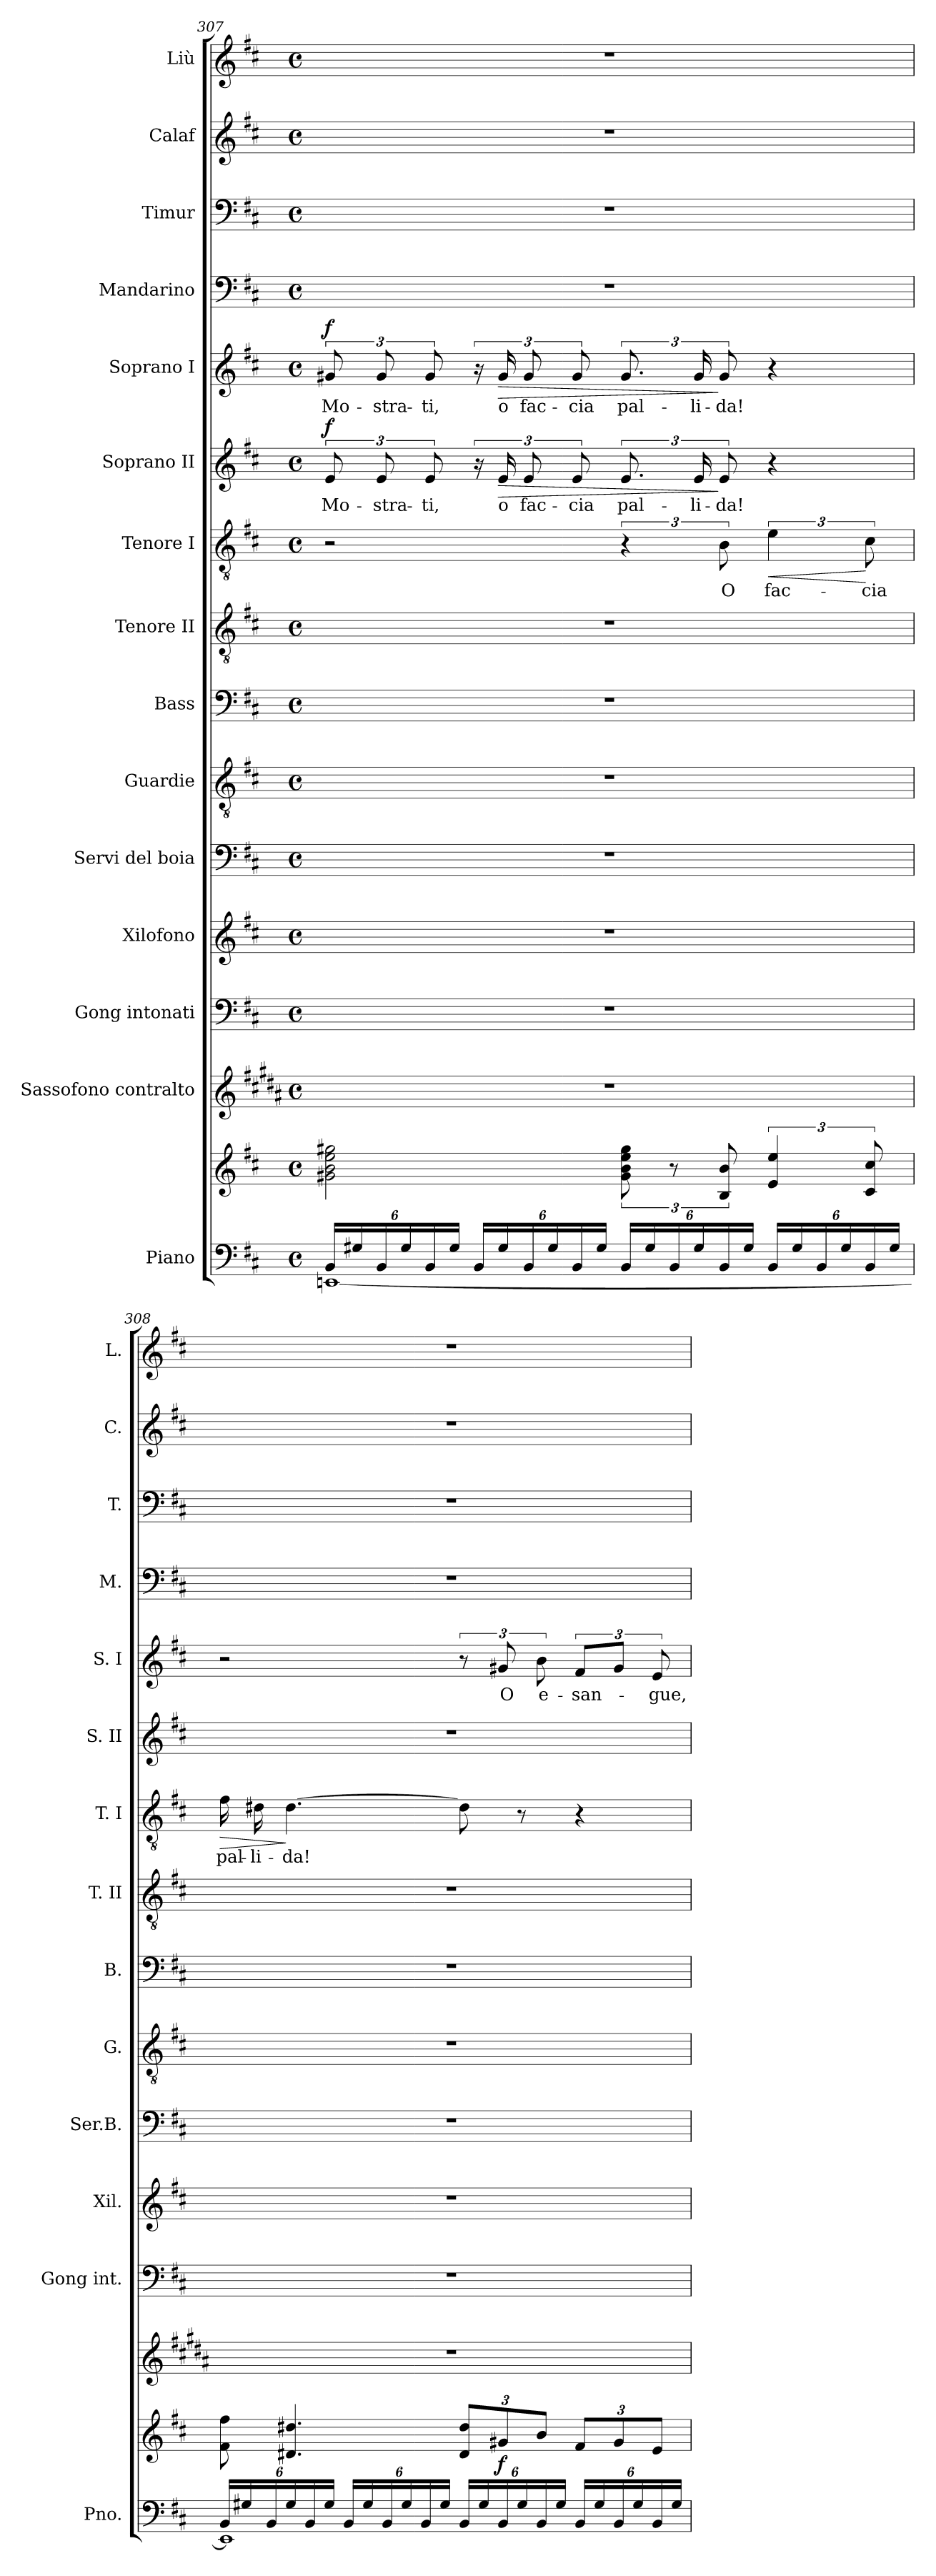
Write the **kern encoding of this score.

**kern	**kern	**dynam	**kern	**kern	**kern	**kern	**kern	**kern	**kern	**kern	**text	**dynam	**kern	**text	**dynam	**kern	**text	**dynam	**kern	**kern	**kern	**kern
*part15	*part15	*part15	*part14	*part13	*part12	*part11	*part10	*part9	*part8	*part7	*part7	*part7	*part6	*part6	*part6	*part5	*part5	*part5	*part4	*part3	*part2	*part1
*staff16	*staff15	*staff15/16	*staff14	*staff13	*staff12	*staff11	*staff10	*staff9	*staff8	*staff7	*staff7	*staff7	*staff6	*staff6	*staff6	*staff5	*staff5	*staff5	*staff4	*staff3	*staff2	*staff1
*I"Piano	*	*	*I"Sassofono contralto	*I"Gong intonati	*I"Xilofono	*I"Servi del boia	*I"Guardie	*I"Bass	*I"Tenore II	*I"Tenore I	*	*	*I"Soprano II	*	*	*I"Soprano I	*	*	*I"Mandarino	*I"Timur	*I"Calaf	*I"Liù
*I'Pno.	*	*	*	*I'Gong int.	*I'Xil.	*I'Ser.B.	*I'G.	*I'B.	*I'T. II	*I'T. I	*	*	*I'S. II	*	*	*I'S. I	*	*	*I'M.	*I'T.	*I'C.	*I'L.
*clefF4	*clefG2	*	*clefG2	*clefF4	*clefG2	*clefF4	*clefGv2	*clefF4	*clefGv2	*clefGv2	*	*	*clefG2	*	*	*clefG2	*	*	*clefF4	*clefF4	*clefG2	*clefG2
*	*	*	*ITrd5c9	*	*ITrd-7c-12	*	*	*	*	*	*	*	*	*	*	*	*	*	*	*	*	*
*k[f#c#]	*k[f#c#]	*	*k[f#c#]	*k[f#c#]	*k[f#c#]	*k[f#c#]	*k[f#c#]	*k[f#c#]	*k[f#c#]	*k[f#c#]	*	*	*k[f#c#]	*	*	*k[f#c#]	*	*	*k[f#c#]	*k[f#c#]	*k[f#c#]	*k[f#c#]
*M4/4	*M4/4	*	*M4/4	*M4/4	*M4/4	*M4/4	*M4/4	*M4/4	*M4/4	*M4/4	*	*	*M4/4	*	*	*M4/4	*	*	*M4/4	*M4/4	*M4/4	*M4/4
*met(c)	*met(c)	*	*met(c)	*met(c)	*met(c)	*met(c)	*met(c)	*met(c)	*met(c)	*met(c)	*	*	*met(c)	*	*	*met(c)	*	*	*met(c)	*met(c)	*met(c)	*met(c)
*Xbrackettup	*	*	*	*	*	*	*	*	*	*	*	*	*	*	*	*	*	*	*	*	*	*
=307	=307	=307	=307	=307	=307	=307	=307	=307	=307	=307	=307	=307	=307	=307	=307	=307	=307	=307	=307	=307	=307	=307
*^	*	*	*	*	*	*	*	*	*	*	*	*	*	*	*	*	*	*	*	*	*	*
!	!	!	!	!	!	!	!	!	!	!	!	!	!	!	!LO:LY:b	!LO:DY:a	!	!LO:LY:b	!LO:DY:a	!	!	!	!
24BB/LL	[1EEn	2g#X\ 2b\ 2ee\ 2gg#X\	.	1r	1r	1r	1r	1r	1r	1r	2r	.	.	12e/	Mo-	f	12g#X/	Mo-	f	1r	1r	1r	1r
24G#X/	.	.	.	.	.	.	.	.	.	.	.	.	.	.	.	.	.	.	.	.	.	.	.
!	!	!	!	!	!	!	!	!	!	!	!	!	!	!	!LO:LY:b	!	!	!LO:LY:b	!	!	!	!	!
24BB/	.	.	.	.	.	.	.	.	.	.	.	.	.	12e/	-stra-	.	12g#/	-stra-	.	.	.	.	.
24G#/	.	.	.	.	.	.	.	.	.	.	.	.	.	.	.	.	.	.	.	.	.	.	.
!	!	!	!	!	!	!	!	!	!	!	!	!	!	!	!LO:LY:b	!	!	!LO:LY:b	!	!	!	!	!
24BB/	.	.	.	.	.	.	.	.	.	.	.	.	.	12e/	-ti,	.	12g#/	-ti,	.	.	.	.	.
24G#/JJ	.	.	.	.	.	.	.	.	.	.	.	.	.	.	.	.	.	.	.	.	.	.	.
24BB/LL	.	.	.	.	.	.	.	.	.	.	.	.	.	24r	.	.	24r	.	.	.	.	.	.
!	!	!	!	!	!	!	!	!	!	!	!	!	!	!	!LO:LY:b	!LO:HP:b	!	!LO:LY:b	!LO:HP:b	!	!	!	!
24G#/	.	.	.	.	.	.	.	.	.	.	.	.	.	24e/	o	>	24g#/	o	>	.	.	.	.
!	!	!	!	!	!	!	!	!	!	!	!	!	!	!	!LO:LY:b	!	!	!LO:LY:b	!	!	!	!	!
24BB/	.	.	.	.	.	.	.	.	.	.	.	.	.	12e/	fac-	.	12g#/	fac-	.	.	.	.	.
24G#/	.	.	.	.	.	.	.	.	.	.	.	.	.	.	.	.	.	.	.	.	.	.	.
!	!	!	!	!	!	!	!	!	!	!	!	!	!	!	!LO:LY:b	!	!	!LO:LY:b	!	!	!	!	!
24BB/	.	.	.	.	.	.	.	.	.	.	.	.	.	12e/	-cia	.	12g#/	-cia	.	.	.	.	.
24G#/JJ	.	.	.	.	.	.	.	.	.	.	.	.	.	.	.	.	.	.	.	.	.	.	.
!	!	!	!	!	!	!	!	!	!	!	!	!	!	!	!LO:LY:b	!	!	!LO:LY:b	!	!	!	!	!
24BB/LL	.	12g#\ 12b\ 12ee\ 12gg#\	.	.	.	.	.	.	.	.	6r	.	.	12.e/	pal-	.	12.g#/	pal-	.	.	.	.	.
24G#/	.	.	.	.	.	.	.	.	.	.	.	.	.	.	.	.	.	.	.	.	.	.	.
24BB/	.	12r	.	.	.	.	.	.	.	.	.	.	.	.	.	.	.	.	.	.	.	.	.
!	!	!	!	!	!	!	!	!	!	!	!	!	!	!	!LO:LY:b	!	!	!LO:LY:b	!	!	!	!	!
24G#/	.	.	.	.	.	.	.	.	.	.	.	.	.	24e/	-li-	.	24g#/	-li-	.	.	.	.	.
!	!	!	!	!	!	!	!	!	!	!	!	!LO:LY:b	!	!	!LO:LY:b	!	!	!LO:LY:b	!	!	!	!	!
24BB/	.	12B/ 12b/	.	.	.	.	.	.	.	.	12B\	O	.	12e/	-da!	]	12g#/	-da!	]	.	.	.	.
24G#/JJ	.	.	.	.	.	.	.	.	.	.	.	.	.	.	.	.	.	.	.	.	.	.	.
!	!	!	!	!	!	!	!	!	!	!	!	!LO:LY:b	!LO:HP:b	!	!	!	!	!	!	!	!	!	!
24BB/LL	.	6e/ 6ee/	.	.	.	.	.	.	.	.	6e\	fac-	<	4r	.	.	4r	.	.	.	.	.	.
24G#/	.	.	.	.	.	.	.	.	.	.	.	.	.	.	.	.	.	.	.	.	.	.	.
24BB/	.	.	.	.	.	.	.	.	.	.	.	.	.	.	.	.	.	.	.	.	.	.	.
24G#/	.	.	.	.	.	.	.	.	.	.	.	.	.	.	.	.	.	.	.	.	.	.	.
!	!	!	!	!	!	!	!	!	!	!	!	!LO:LY:b	!	!	!	!	!	!	!	!	!	!	!
24BB/	.	12c#/ 12cc#/	.	.	.	.	.	.	.	.	12c#\	-cia	[	.	.	.	.	.	.	.	.	.	.
24G#/JJ	.	.	.	.	.	.	.	.	.	.	.	.	.	.	.	.	.	.	.	.	.	.	.
!!LO:PB:g=z
=308	=308	=308	=308	=308	=308	=308	=308	=308	=308	=308	=308	=308	=308	=308	=308	=308	=308	=308	=308	=308	=308	=308	=308
!	!	!	!	!	!	!	!	!	!	!	!	!LO:LY:b	!LO:HP:b	!	!	!	!	!	!	!	!	!	!
24BB/LL	1EEn]	8f#\ 8ff#\	.	1r	1r	1r	1r	1r	1r	1r	16f#\	pal-	>	1r	.	.	2r	.	.	1r	1r	1r	1r
24G#X/	.	.	.	.	.	.	.	.	.	.	.	.	.	.	.	.	.	.	.	.	.	.	.
!	!	!	!	!	!	!	!	!	!	!	!	!LO:LY:b	!	!	!	!	!	!	!	!	!	!	!
.	.	.	.	.	.	.	.	.	.	.	16d#X\	-li-	.	.	.	.	.	.	.	.	.	.	.
24BB/	.	.	.	.	.	.	.	.	.	.	.	.	.	.	.	.	.	.	.	.	.	.	.
!	!	!	!	!	!	!	!	!	!	!	!	!LO:LY:b	!	!	!	!	!	!	!	!	!	!	!
24G#/	.	4.d#X/ 4.dd#X/	.	.	.	.	.	.	.	.	[4.d#\	-da!	]	.	.	.	.	.	.	.	.	.	.
24BB/	.	.	.	.	.	.	.	.	.	.	.	.	.	.	.	.	.	.	.	.	.	.	.
24G#/JJ	.	.	.	.	.	.	.	.	.	.	.	.	.	.	.	.	.	.	.	.	.	.	.
24BB/LL	.	.	.	.	.	.	.	.	.	.	.	.	.	.	.	.	.	.	.	.	.	.	.
24G#/	.	.	.	.	.	.	.	.	.	.	.	.	.	.	.	.	.	.	.	.	.	.	.
24BB/	.	.	.	.	.	.	.	.	.	.	.	.	.	.	.	.	.	.	.	.	.	.	.
24G#/	.	.	.	.	.	.	.	.	.	.	.	.	.	.	.	.	.	.	.	.	.	.	.
24BB/	.	.	.	.	.	.	.	.	.	.	.	.	.	.	.	.	.	.	.	.	.	.	.
24G#/JJ	.	.	.	.	.	.	.	.	.	.	.	.	.	.	.	.	.	.	.	.	.	.	.
*	*	*Xbrackettup	*	*	*	*	*	*	*	*	*	*	*	*	*	*	*	*	*	*	*	*	*
24BB/LL	.	12d#/ 12dd#/L	.	.	.	.	.	.	.	.	8d#\]	.	.	.	.	.	12r	.	.	.	.	.	.
24G#/	.	.	.	.	.	.	.	.	.	.	.	.	.	.	.	.	.	.	.	.	.	.	.
!	!	!	!LO:DY:b	!	!	!	!	!	!	!	!	!	!	!	!	!	!	!LO:LY:b	!	!	!	!	!
24BB/	.	12g#X/	f	.	.	.	.	.	.	.	.	.	.	.	.	.	12g#X/	O	.	.	.	.	.
24G#/	.	.	.	.	.	.	.	.	.	.	8r	.	.	.	.	.	.	.	.	.	.	.	.
!	!	!	!	!	!	!	!	!	!	!	!	!	!	!	!	!	!	!LO:LY:b	!	!	!	!	!
24BB/	.	12b/J	.	.	.	.	.	.	.	.	.	.	.	.	.	.	12b\	e-	.	.	.	.	.
24G#/JJ	.	.	.	.	.	.	.	.	.	.	.	.	.	.	.	.	.	.	.	.	.	.	.
!	!	!	!	!	!	!	!	!	!	!	!	!	!	!	!	!	!	!LO:LY:b	!	!	!	!	!
24BB/LL	.	12f#/L	.	.	.	.	.	.	.	.	4r	.	.	.	.	.	12f#/L	-san-	.	.	.	.	.
24G#/	.	.	.	.	.	.	.	.	.	.	.	.	.	.	.	.	.	.	.	.	.	.	.
24BB/	.	12g#/	.	.	.	.	.	.	.	.	.	.	.	.	.	.	12g#/J	.	.	.	.	.	.
24G#/	.	.	.	.	.	.	.	.	.	.	.	.	.	.	.	.	.	.	.	.	.	.	.
!	!	!	!	!	!	!	!	!	!	!	!	!	!	!	!	!	!	!LO:LY:b	!	!	!	!	!
24BB/	.	12e/J	.	.	.	.	.	.	.	.	.	.	.	.	.	.	12e/	-gue,	.	.	.	.	.
24G#/JJ	.	.	.	.	.	.	.	.	.	.	.	.	.	.	.	.	.	.	.	.	.	.	.
*v	*v	*	*	*	*	*	*	*	*	*	*	*	*	*	*	*	*	*	*	*	*	*	*
=	=	=	=	=	=	=	=	=	=	=	=	=	=	=	=	=	=	=	=	=	=	=
*-	*-	*-	*-	*-	*-	*-	*-	*-	*-	*-	*-	*-	*-	*-	*-	*-	*-	*-	*-	*-	*-	*-
